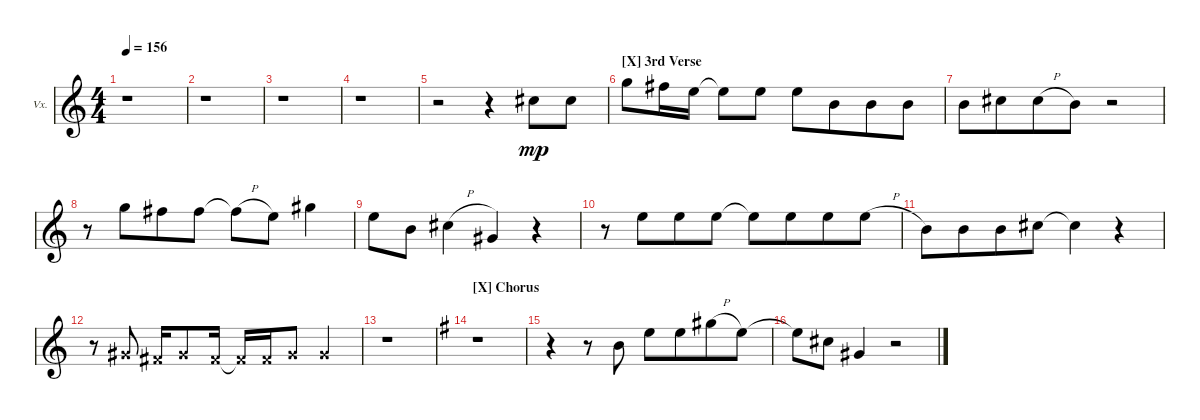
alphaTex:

\defaultSystemsLayout 4
\bracketExtendMode groupsimilarinstruments
\firstSystemTrackNameOrientation horizontal
\otherSystemsTrackNameOrientation horizontal
\track ("Vocal" "Vx.") {instrument acousticguitarsteel}
\staff {score}
\tuning (Eb4 Bb3 Gb3 Db3 Ab2 Eb2)
\ts (4 4)
\tempo 156
\clef g2
\ks c
r.1{dy mp} |
r.1 |
r.1 |
r.1 |
r.2 r.4 3.2.8 3.2.8 |
\section ("X" "3rd Verse")
4.1.8 3.1.16 1.1.16 1.1{t}.8 1.1.8 1.1.8 1.2.8{beam merge} 1.2.8 1.2.8 |
1.2.8 3.2.8{beam merge} 3.2{h}.8 1.2.8 r.2 |
r.8 4.1.8{beam merge} 3.1.8 3.1.8 3.1{h t}.8 1.1.8 5.1.4 |
6.2.8 5.3.8 7.3{h}.4 2.3.4 r.4 |
r.8 1.1.8{beam merge} 1.1.8 1.1.8 1.1{t}.8 1.1.8{beam merge} 1.1.8 6.2{h}.8 |
1.2.8 1.2.8{beam merge} 1.2.8 3.2.8 3.2{t}.4 r.4 |
r.8 2.3{x}.8 0.3{x}.16 2.3{x}.8 0.3{x}.16 0.3{x t}.16 0.3{x}.16 2.3{x}.8 2.3{x}.4 |
r.1 |
\section ("X" "Chorus")
\ks g
r.1 |
r.4 r.8 1.2.8 1.1.8 1.1.8{beam merge} 10.2{h}.8 6.2.8 |
6.2{t}.8 7.3.8 7.4.4 r.2
